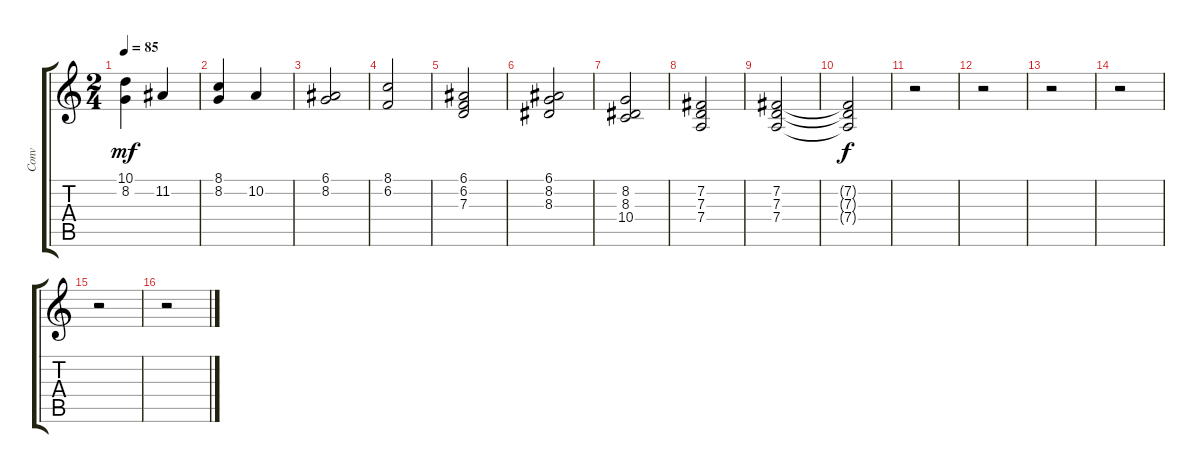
\track ("Conv" "Conv") {instrument pad8sweep}
\staff {score tabs}
\tuning (E4 B3 G3 D3 A2 E2) {hide}
\ts (2 4)
\tempo 85
\clef g2
\ks c
(10.1 8.2).4{dy mf} 11.2.4 |
(8.1 8.2).4 10.2.4 |
(6.1 8.2).2 |
(8.1 6.2).2 |
(6.1 6.2 7.3).2 |
(6.1 8.2 8.3).2 |
(8.2 8.3 10.4).2 |
(7.2 7.3 7.4).2 |
(7.2 7.3 7.4).2 |
(7.2{t} 7.3{t} 7.4{t}).2{dy f} |
r.2 |
r.2 |
r.2 |
r.2 |
r.2 |
r.2
